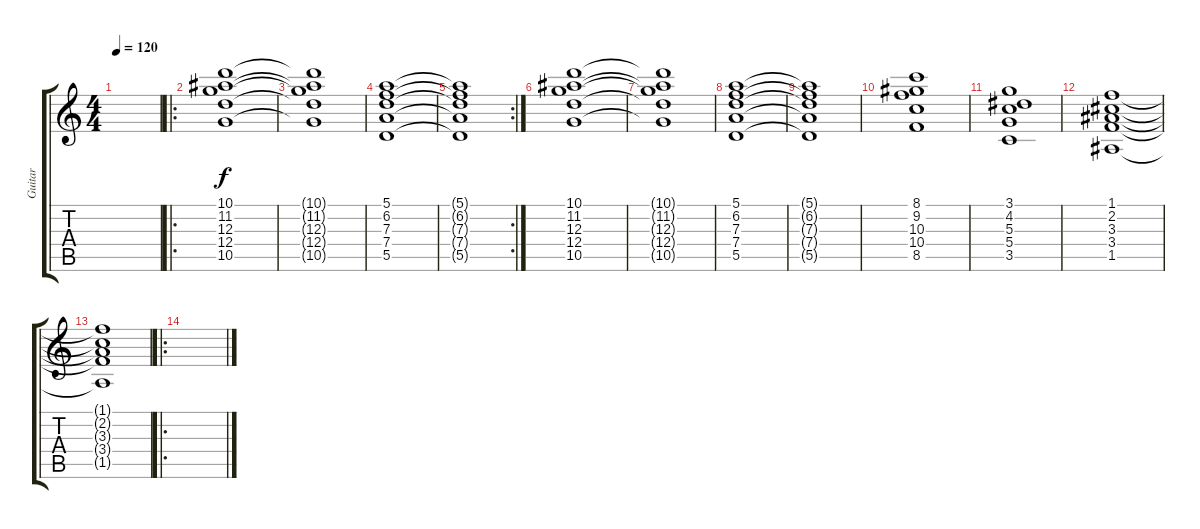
\track ("Guitar" "Guitar") {instrument overdrivenguitar}
\staff {score tabs}
\tuning (E4 B3 G3 D3 A2 E2) {hide}
\ts (4 4)
\tempo 120
\clef g2
\ks c
|
\ro
(10.1 11.2 12.3 12.4 10.5).1 |
(10.1{t} 11.2{t} 12.3{t} 12.4{t} 10.5{t}).1 |
(5.1 6.2 7.3 7.4 5.5).1 |
\rc 2
(5.1{t} 6.2{t} 7.3{t} 7.4{t} 5.5{t}).1 |
(10.1 11.2 12.3 12.4 10.5).1 |
(10.1{t} 11.2{t} 12.3{t} 12.4{t} 10.5{t}).1 |
(5.1 6.2 7.3 7.4 5.5).1 |
(5.1{t} 6.2{t} 7.3{t} 7.4{t} 5.5{t}).1 |
(8.1 9.2 10.3 10.4 8.5).1 |
(3.1 4.2 5.3 5.4 3.5).1 |
(1.1 2.2 3.3 3.4 1.5).1 |
(1.1{t} 2.2{t} 3.3{t} 3.4{t} 1.5{t}).1 |
\ro
